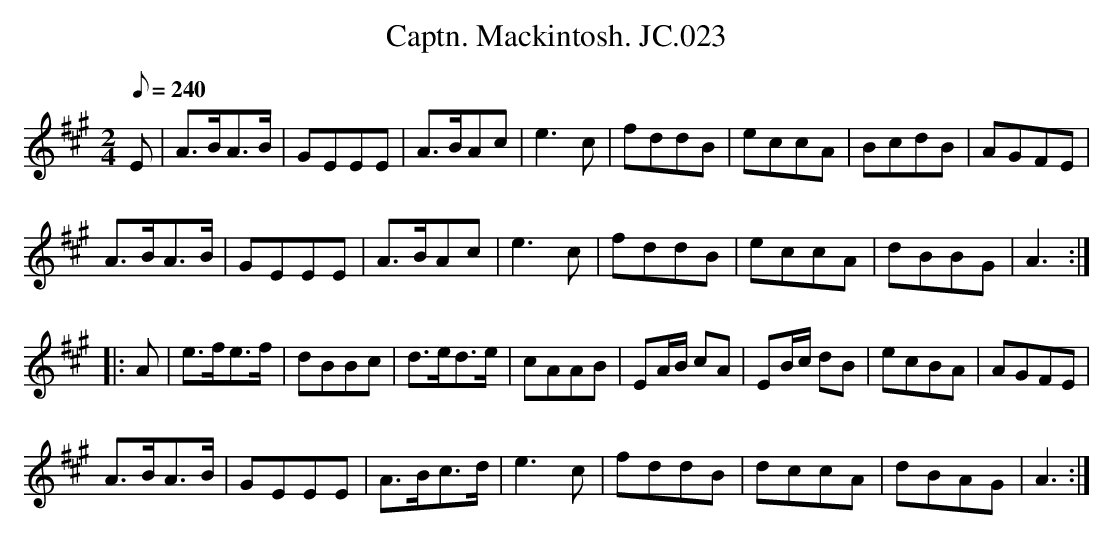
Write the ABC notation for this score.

X:1
T:Captn. Mackintosh. JC.023
M:2/4
L:1/8
Q:240
K:A
E|A>BA>B|GEEE|A>BAc|e3c|fddB|eccA|BcdB|AGFE|!
A>BA>B|GEEE|A>BAc|e3c|fddB|eccA|dBBG|A3:|!
|:A|e>fe>f|dBBc|d>ed>e|cAAB|EA/B/ cA|EB/c/ dB|ecBA|AGFE|!
A>BA>B|GEEE|A>Bc>d|e3c|fddB|dccA|dBAG|A3:|]
